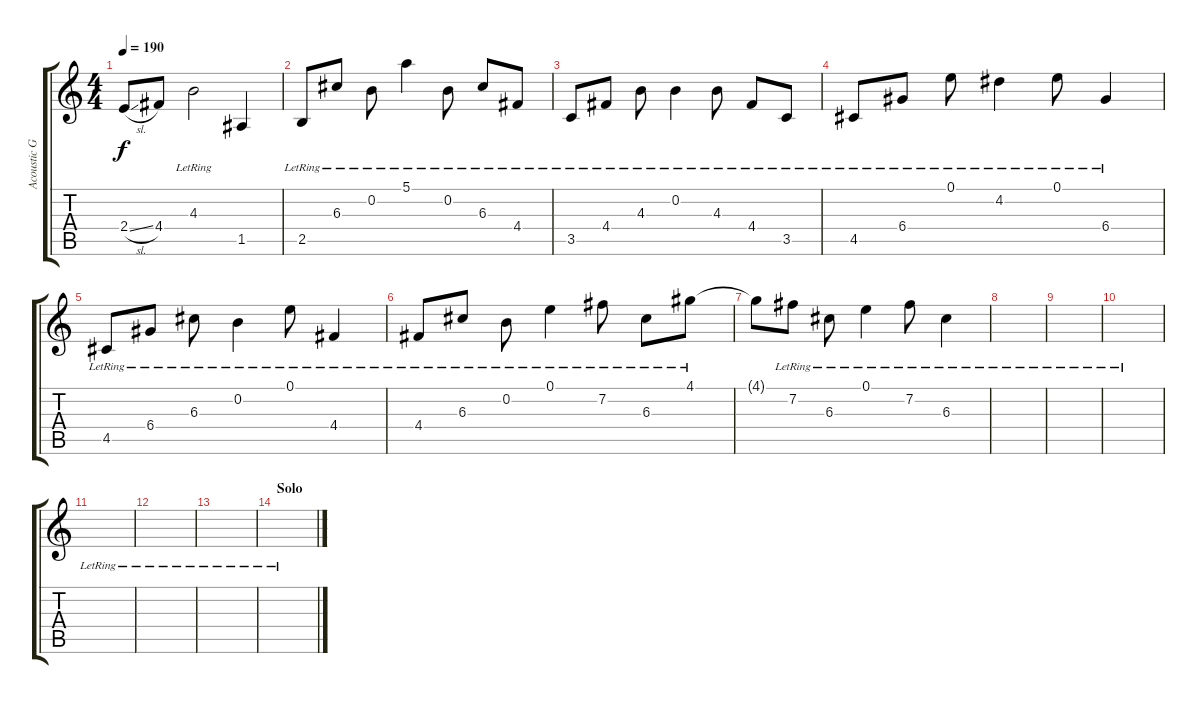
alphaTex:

\track ("Acoustic Guitar" "Acoustic G") {instrument electricguitarjazz}
\staff {score tabs}
\tuning (E4 B3 G3 D3 A2 E2) {hide}
\ts (4 4)
\tempo 190
\clef g2
\ks c
2.4{sl}.8{dy f} 4.4.8 4.3{lr}.2 1.5.4 |
2.5{lr}.8 6.3{lr}.8 0.2{lr}.8 5.1{lr}.4 0.2{lr}.8 6.3{lr}.8 4.4{lr}.8 |
3.5{lr}.8 4.4{lr}.8 4.3{lr}.8 0.2{lr}.4 4.3{lr}.8 4.4{lr}.8 3.5{lr}.8 |
4.5{lr}.8 6.4{lr}.8 0.1{lr}.8 4.2{lr}.4 0.1{lr}.8 6.4{lr}.4 |
4.5{lr}.8 6.4{lr}.8 6.3{lr}.8 0.2{lr}.4 0.1{lr}.8 4.4{lr}.4 |
4.4{lr}.8 6.3{lr}.8 0.2{lr}.8 0.1{lr}.4 7.2{lr}.8 6.3{lr}.8 4.1{lr}.8 |
4.1{t}.8 7.2{lr}.8 6.3{lr}.8 0.1{lr}.4 7.2{lr}.8 6.3{lr}.4 |
|
|
|
|
|
|
\section ("" "Solo")
